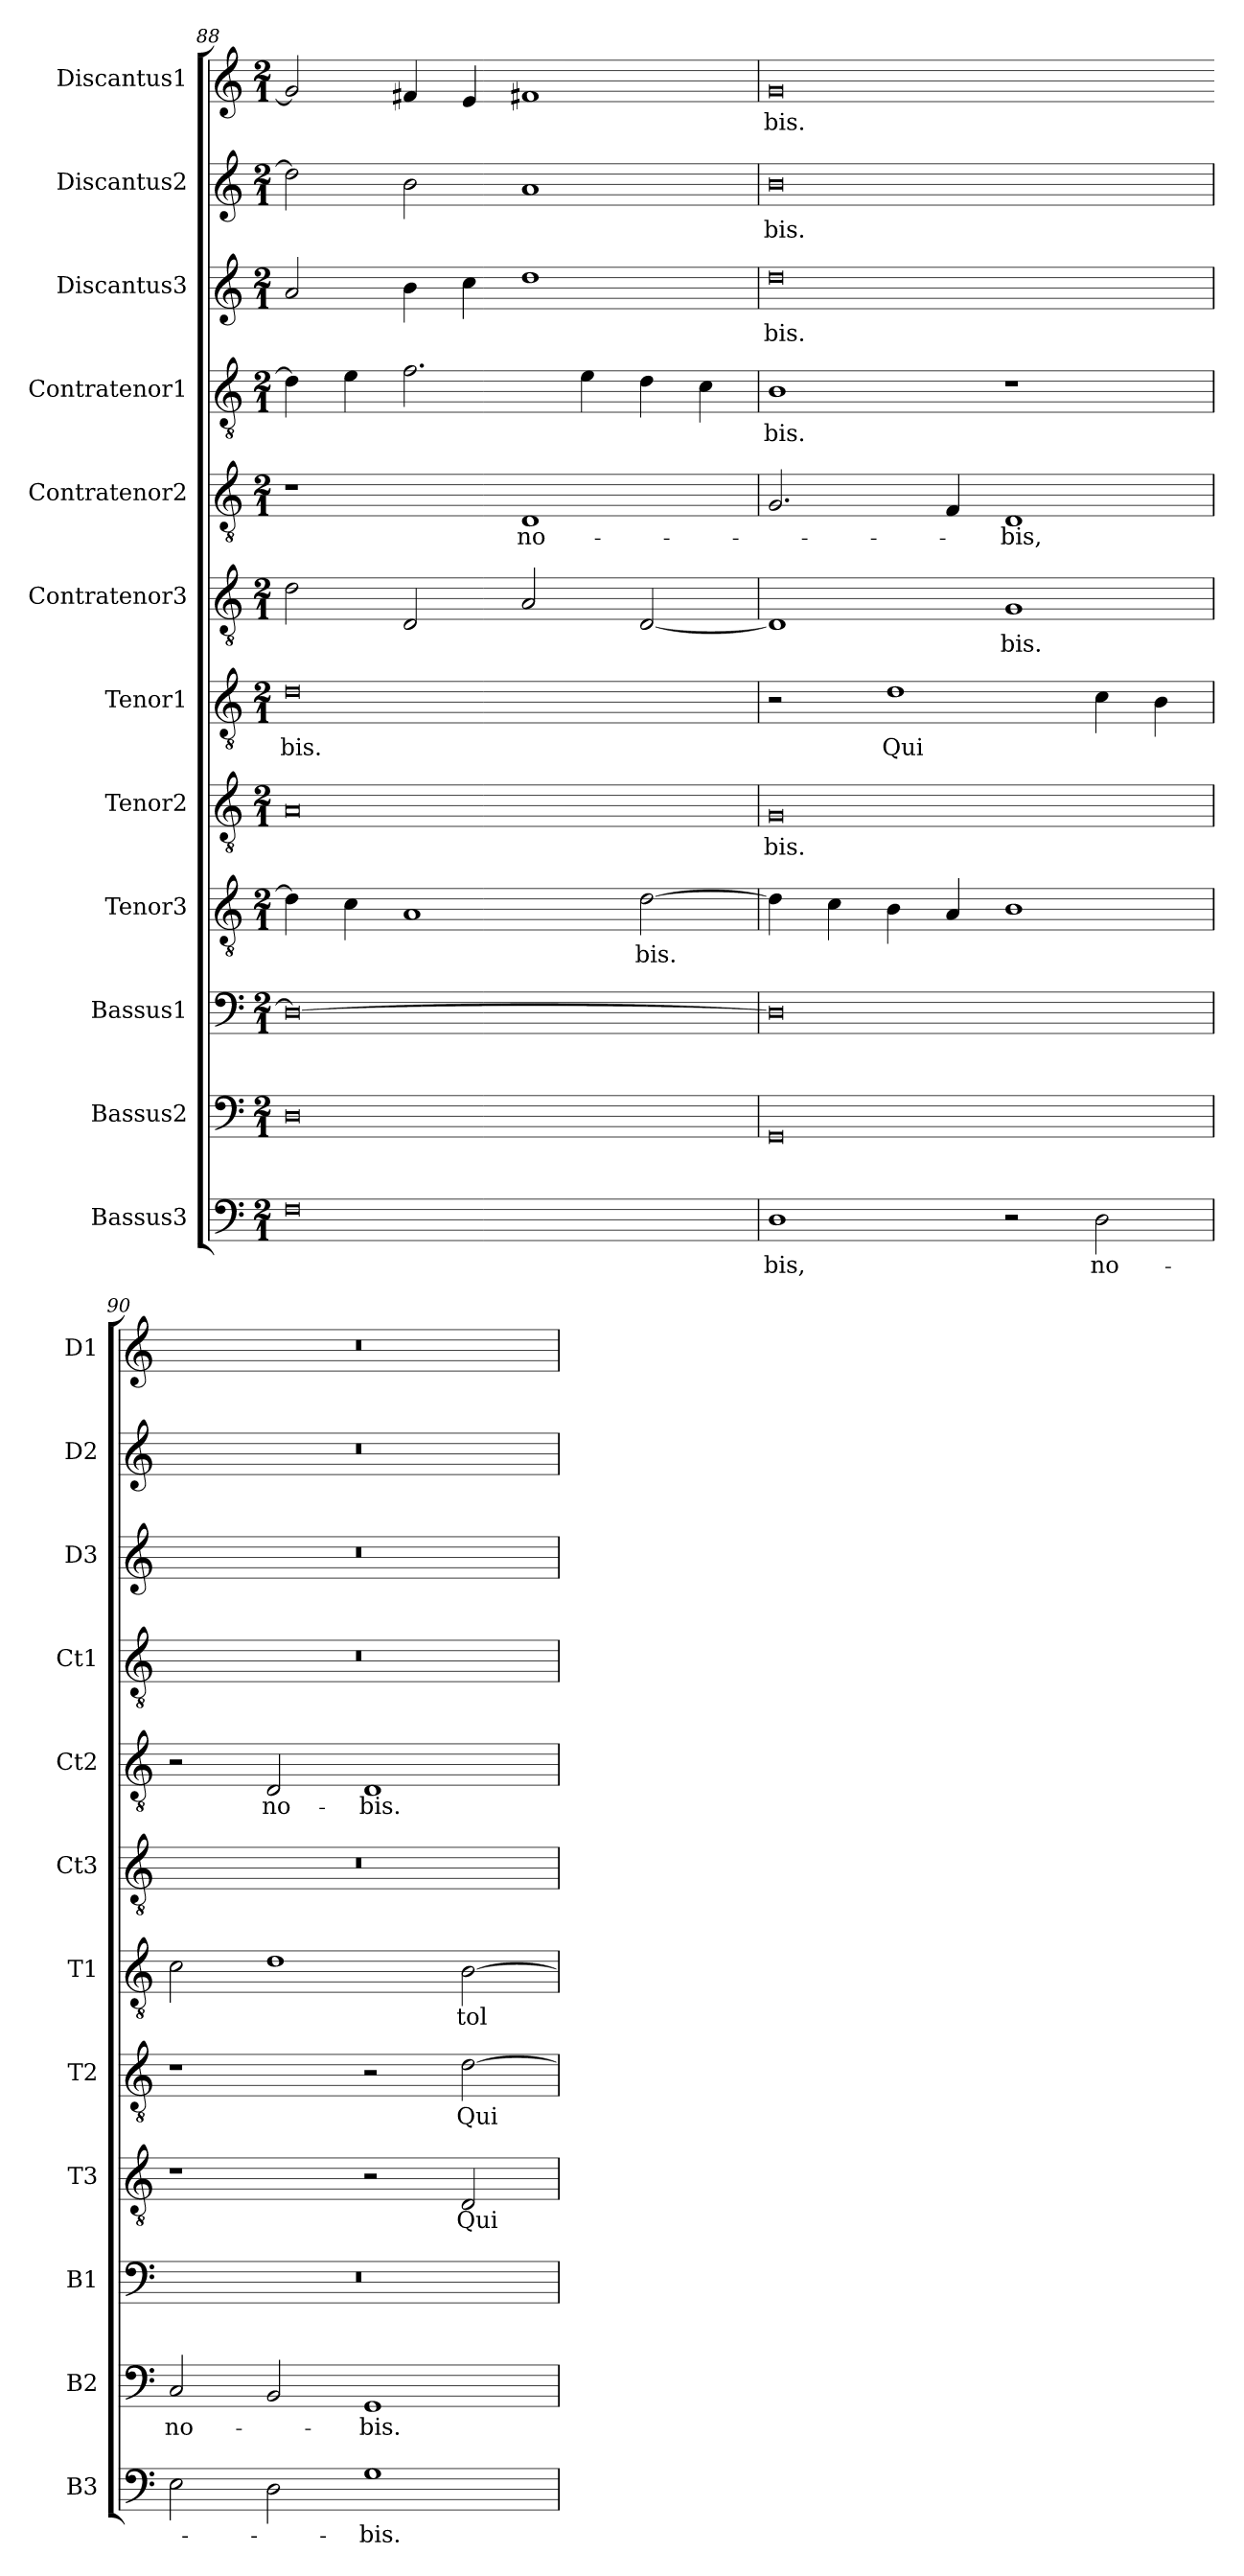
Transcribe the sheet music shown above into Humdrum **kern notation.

**kern	**text	**kern	**text	**kern	**kern	**text	**kern	**text	**kern	**text	**kern	**text	**kern	**text	**kern	**text	**kern	**text	**kern	**text	**kern	**text
*part12	*part12	*part11	*part11	*part10	*part9	*part9	*part8	*part8	*part7	*part7	*part6	*part6	*part5	*part5	*part4	*part4	*part3	*part3	*part2	*part2	*part1	*part1
*staff12	*staff12	*staff11	*staff11	*staff10	*staff9	*staff9	*staff8	*staff8	*staff7	*staff7	*staff6	*staff6	*staff5	*staff5	*staff4	*staff4	*staff3	*staff3	*staff2	*staff2	*staff1	*staff1
*I"Bassus3	*	*I"Bassus2	*	*I"Bassus1	*I"Tenor3	*	*I"Tenor2	*	*I"Tenor1	*	*I"Contratenor3	*	*I"Contratenor2	*	*I"Contratenor1	*	*I"Discantus3	*	*I"Discantus2	*	*I"Discantus1	*
*I'B3	*	*I'B2	*	*I'B1	*I'T3	*	*I'T2	*	*I'T1	*	*I'Ct3	*	*I'Ct2	*	*I'Ct1	*	*I'D3	*	*I'D2	*	*I'D1	*
*clefF4	*	*clefF4	*	*clefF4	*clefGv2	*	*clefGv2	*	*clefGv2	*	*clefGv2	*	*clefGv2	*	*clefGv2	*	*clefG2	*	*clefG2	*	*clefG2	*
*k[]	*	*k[]	*	*k[]	*k[]	*	*k[]	*	*k[]	*	*k[]	*	*k[]	*	*k[]	*	*k[]	*	*k[]	*	*k[]	*
*M2/1	*	*M2/1	*	*M2/1	*M2/1	*	*M2/1	*	*M2/1	*	*M2/1	*	*M2/1	*	*M2/1	*	*M2/1	*	*M2/1	*	*M2/1	*
=88	=88	=88	=88	=88	=88	=88	=88	=88	=88	=88	=88	=88	=88	=88	=88	=88	=88	=88	=88	=88	=88	=88
0F\	.	0D\	.	0D\_	4d\]	.	0A/	.	0d\	-bis.	2d\	.	1r	.	4d\]	.	2a/	.	2dd\]	.	2g/]	.
.	.	.	.	.	4c\	.	.	.	.	.	.	.	.	.	4e\	.	.	.	.	.	.	.
.	.	.	.	.	1A/	.	.	.	.	.	2D/	.	.	.	2.f\	.	4b\	.	2b\	.	4f#X/	.
.	.	.	.	.	.	.	.	.	.	.	.	.	.	.	.	.	4cc\	.	.	.	4e/	.
.	.	.	.	.	.	.	.	.	.	.	2A/	.	1D/	no-	.	.	1dd\	.	1a/	.	1f#X/	.
.	.	.	.	.	.	.	.	.	.	.	.	.	.	.	4e\	.	.	.	.	.	.	.
.	.	.	.	.	[2d\	-bis.	.	.	.	.	[2D/	.	.	.	4d\	.	.	.	.	.	.	.
.	.	.	.	.	.	.	.	.	.	.	.	.	.	.	4c\	.	.	.	.	.	.	.
=89	=89	=89	=89	=89	=89	=89	=89	=89	=89	=89	=89	=89	=89	=89	=89	=89	=89	=89	=89	=89	=89	=89
1D\	-bis,	0GG/	.	0D\]	4d\]	.	0G/	-bis.	2r	.	1D/]	.	2.G/	.	1B\	-bis.	0dd\	-bis.	0b\	-bis.	0g/	-bis.
.	.	.	.	.	4c\	.	.	.	.	.	.	.	.	.	.	.	.	.	.	.	.	.
.	.	.	.	.	4B\	.	.	.	1d\	Qui	.	.	.	.	.	.	.	.	.	.	.	.
.	.	.	.	.	4A/	.	.	.	.	.	.	.	4F/	.	.	.	.	.	.	.	.	.
2r	.	.	.	.	1B\	.	.	.	.	.	1G/	-bis.	1D/	-bis,	1r	.	.	.	.	.	.	.
2D\	no-	.	.	.	.	.	.	.	4c\	.	.	.	.	.	.	.	.	.	.	.	.	.
.	.	.	.	.	.	.	.	.	4B\	.	.	.	.	.	.	.	.	.	.	.	.	.
=90	=90-	=90	=90-	=90	=90	=90-	=90	=90-	=90	=90-	=90	=90-	=90	=90-	=90	=90-	=90	=90-	=90	=90-	=90-	=90-
2E\	.	2C/	no-	0r	1r	.	1r	.	2c\	.	0r	.	2r	.	0r	.	0r	.	0r	.	0r	.
2D\	.	2BB/	.	.	.	.	.	.	1d\	.	.	.	2D/	no-	.	.	.	.	.	.	.	.
1G\	-bis.	1GG/	-bis.	.	2r	.	2r	.	.	.	.	.	1D/	-bis.	.	.	.	.	.	.	.	.
.	.	.	.	.	2D/	Qui	[2d\	Qui	[2B\	tol-	.	.	.	.	.	.	.	.	.	.	.	.
=	=	=	=	=	=	=	=	=	=	=	=	=	=	=	=	=	=	=	=	=	=	=
*-	*-	*-	*-	*-	*-	*-	*-	*-	*-	*-	*-	*-	*-	*-	*-	*-	*-	*-	*-	*-	*-	*-
